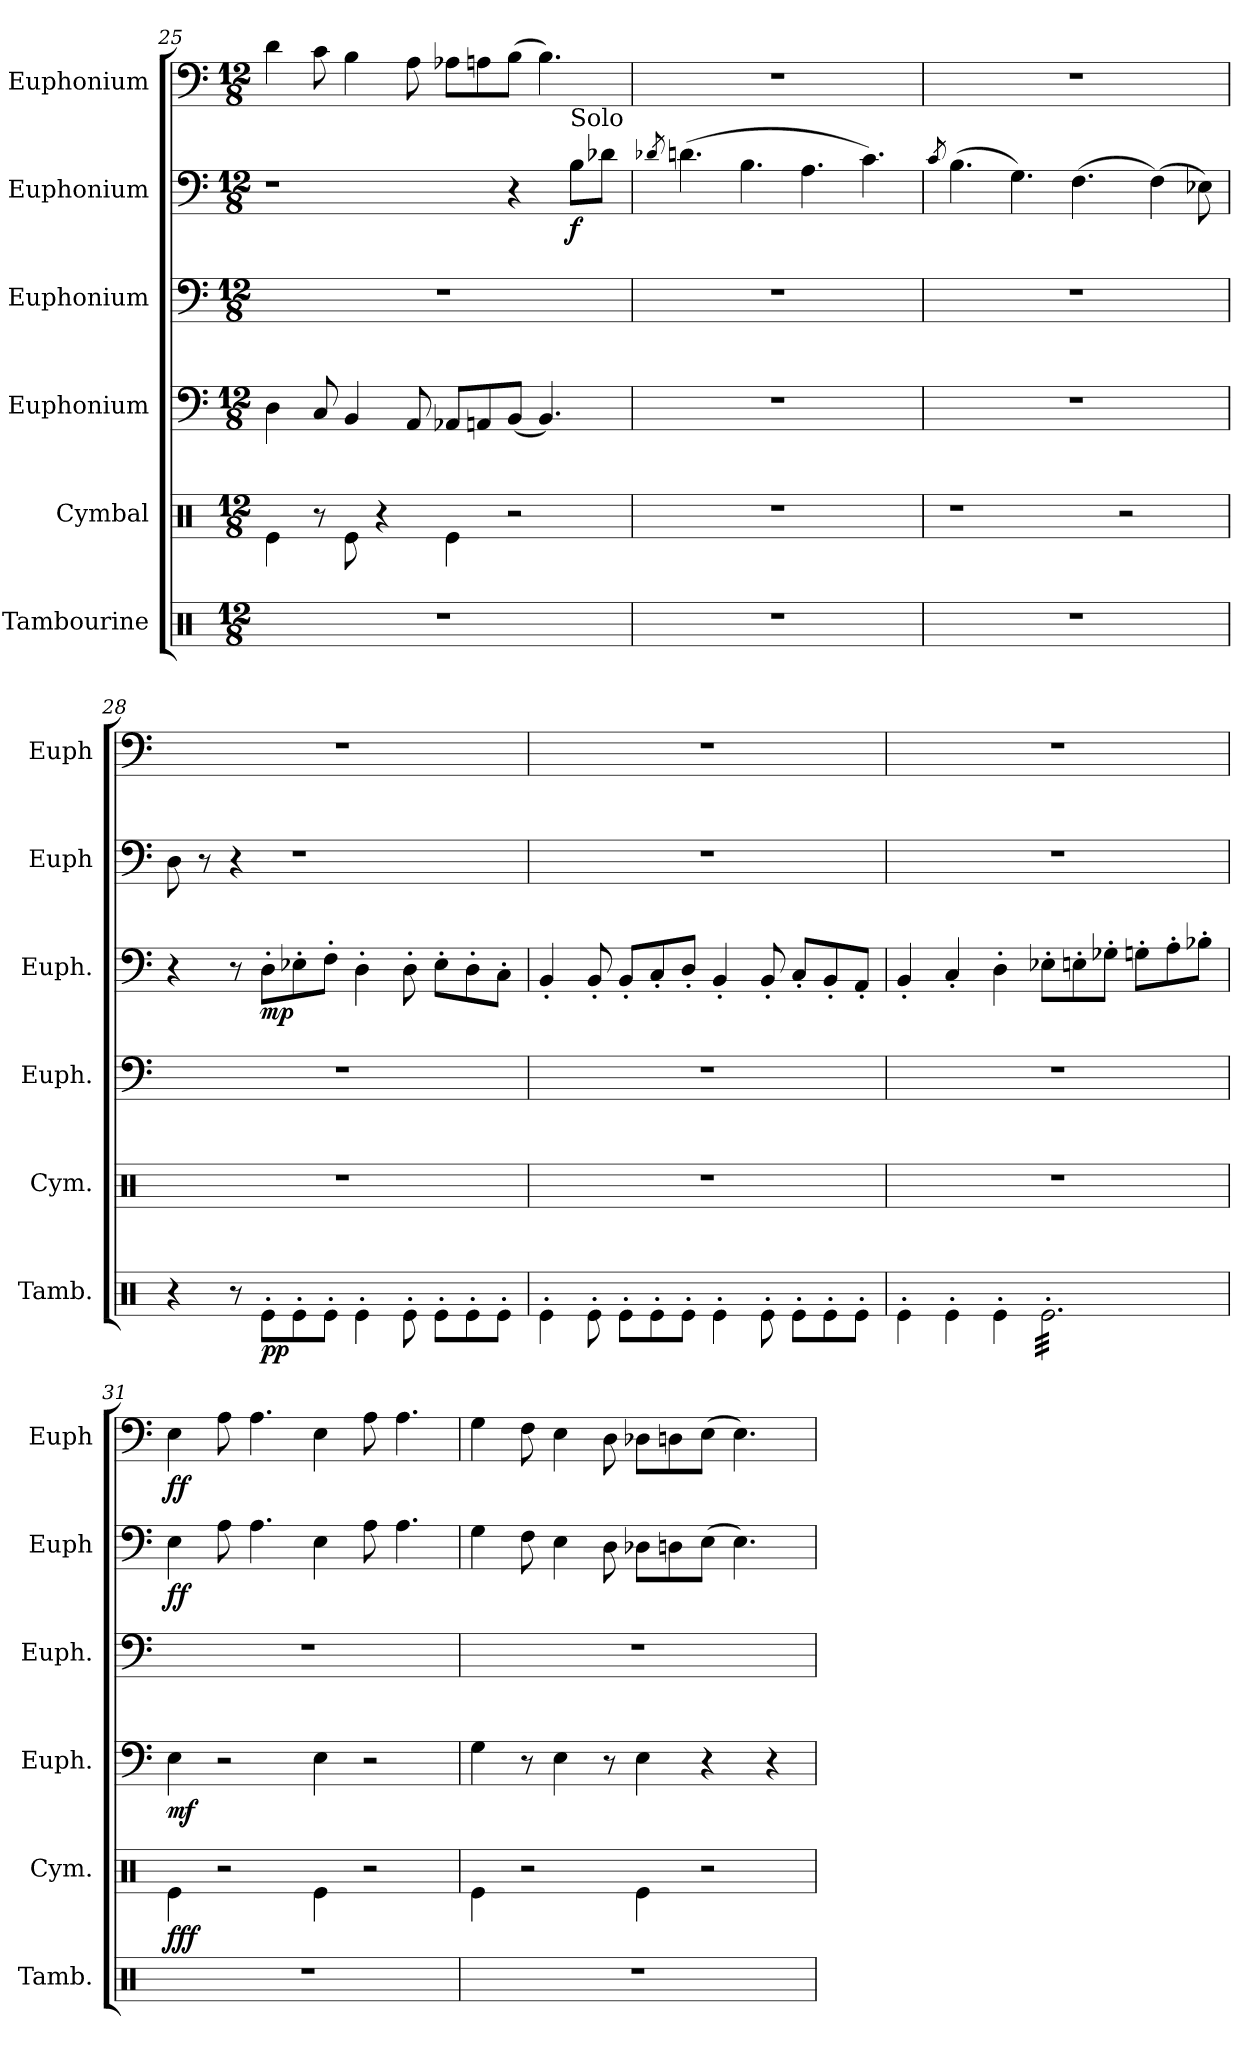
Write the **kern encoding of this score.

**kern	**dynam	**kern	**dynam	**kern	**dynam	**kern	**dynam	**kern	**dynam	**kern	**dynam
*part6	*part6	*part5	*part5	*part4	*part4	*part3	*part3	*part2	*part2	*part1	*part1
*staff6	*staff6	*staff5	*staff5	*staff4	*staff4	*staff3	*staff3	*staff2	*staff2	*staff1	*staff1
*I"Tambourine	*	*I"Cymbal	*	*I"Euphonium	*	*I"Euphonium	*	*I"Euphonium	*	*I"Euphonium	*
*I'Tamb.	*	*I'Cym.	*	*I'Euph.	*	*I'Euph.	*	*I'Euph	*	*I'Euph	*
!!LO:PB:g=z
*clefX	*	*clefX	*	*clefF4	*	*clefF4	*	*clefF4	*	*clefF4	*
*k[]	*	*k[]	*	*k[]	*	*k[]	*	*k[]	*	*k[]	*
*M12/8	*	*M12/8	*	*M12/8	*	*M12/8	*	*M12/8	*	*M12/8	*
=25	=25	=25	=25	=25	=25	=25	=25	=25	=25	=25	=25
1.r	.	4Re\	.	4D\	.	1.r	.	1r	.	4d\	.
.	.	8r	.	8C/	.	.	.	.	.	8c\	.
.	.	8Re\	.	4BB/	.	.	.	.	.	4B\	.
.	.	4r	.	.	.	.	.	.	.	.	.
.	.	.	.	8AA/	.	.	.	.	.	8A\	.
.	.	4Re\	.	8AA-X/L	.	.	.	.	.	8A-X\L	.
.	.	.	.	8AAn/	.	.	.	.	.	8An\	.
.	.	2r	.	(<8BB/J	.	.	.	4r	.	(>8B\J	.
.	.	.	.	4.BB/)	.	.	.	.	.	4.B\)	.
!	!	!	!	!	!	!	!	!LO:TX:a:t=Solo	!	!	!
!	!	!	!	!	!	!	!	!	!LO:DY:b	!	!
.	.	.	.	.	.	.	.	8B\L	f	.	.
.	.	.	.	.	.	.	.	8d-X\J	.	.	.
=26	=26	=26	=26	=26	=26	=26	=26	=26	=26	=26	=26
.	.	.	.	.	.	.	.	8qd-X/	.	.	.
1.r	.	1.r	.	1.r	.	1.r	.	(>4.dn\	.	1.r	.
.	.	.	.	.	.	.	.	4.B\	.	.	.
.	.	.	.	.	.	.	.	4.A\	.	.	.
.	.	.	.	.	.	.	.	4.c\)	.	.	.
=27	=27	=27	=27	=27	=27	=27	=27	=27	=27	=27	=27
.	.	.	.	.	.	.	.	8qc/	.	.	.
1.r	.	1r	.	1.r	.	1.r	.	(>4.B\	.	1.r	.
.	.	.	.	.	.	.	.	4.G\)	.	.	.
.	.	.	.	.	.	.	.	(>4.F\	.	.	.
.	.	2r	.	.	.	.	.	.	.	.	.
.	.	.	.	.	.	.	.	(>4F\)	.	.	.
.	.	.	.	.	.	.	.	8E-X\)	.	.	.
!!LO:LB:g=z
=28	=28	=28	=28	=28	=28	=28	=28	=28	=28	=28	=28
4r	.	1.r	.	1.r	.	4r	.	8D\	.	1.r	.
.	.	.	.	.	.	.	.	8r	.	.	.
8r	.	.	.	.	.	8r	.	4r	.	.	.
!	!LO:DY:b	!	!	!	!	!	!LO:DY:b	!	!	!	!
8Re'\L	pp	.	.	.	.	8D'\L	mp	.	.	.	.
8Re'\	.	.	.	.	.	8E-X'\	.	1r	.	.	.
8Re'\J	.	.	.	.	.	8F'\J	.	.	.	.	.
4Re'\	.	.	.	.	.	4D'\	.	.	.	.	.
8Re'\	.	.	.	.	.	8D'\	.	.	.	.	.
8Re'\L	.	.	.	.	.	8E-'\L	.	.	.	.	.
8Re'\	.	.	.	.	.	8D'\	.	.	.	.	.
8Re'\J	.	.	.	.	.	8C'\J	.	.	.	.	.
=29	=29	=29	=29	=29	=29	=29	=29	=29	=29	=29	=29
4Re'\	.	1.r	.	1.r	.	4BB'/	.	1.r	.	1.r	.
8Re'\	.	.	.	.	.	8BB'/	.	.	.	.	.
8Re'\L	.	.	.	.	.	8BB'/L	.	.	.	.	.
8Re'\	.	.	.	.	.	8C'/	.	.	.	.	.
8Re'\J	.	.	.	.	.	8D'/J	.	.	.	.	.
4Re'\	.	.	.	.	.	4BB'/	.	.	.	.	.
8Re'\	.	.	.	.	.	8BB'/	.	.	.	.	.
8Re'\L	.	.	.	.	.	8C'/L	.	.	.	.	.
8Re'\	.	.	.	.	.	8BB'/	.	.	.	.	.
8Re'\J	.	.	.	.	.	8AA'/J	.	.	.	.	.
=30	=30	=30	=30	=30	=30	=30	=30	=30	=30	=30	=30
4Re'\	.	1.r	.	1.r	.	4BB'/	.	1.r	.	1.r	.
4Re'\	.	.	.	.	.	4C'/	.	.	.	.	.
4Re'\	.	.	.	.	.	4D'\	.	.	.	.	.
*tremolo	*	*	*	*	*	*	*	*	*	*	*
32Re'\LLL	.	.	.	.	.	8E-X'\L	.	.	.	.	.
32Re'\	.	.	.	.	.	.	.	.	.	.	.
32Re'\	.	.	.	.	.	.	.	.	.	.	.
32Re'\	.	.	.	.	.	.	.	.	.	.	.
32Re'\	.	.	.	.	.	8En'\	.	.	.	.	.
32Re'\	.	.	.	.	.	.	.	.	.	.	.
32Re'\	.	.	.	.	.	.	.	.	.	.	.
32Re'\	.	.	.	.	.	.	.	.	.	.	.
32Re'\	.	.	.	.	.	8G-X'\J	.	.	.	.	.
32Re'\	.	.	.	.	.	.	.	.	.	.	.
32Re'\	.	.	.	.	.	.	.	.	.	.	.
32Re'\	.	.	.	.	.	.	.	.	.	.	.
32Re'\	.	.	.	.	.	8Gn'\L	.	.	.	.	.
32Re'\	.	.	.	.	.	.	.	.	.	.	.
32Re'\	.	.	.	.	.	.	.	.	.	.	.
32Re'\	.	.	.	.	.	.	.	.	.	.	.
32Re'\	.	.	.	.	.	8A'\	.	.	.	.	.
32Re'\	.	.	.	.	.	.	.	.	.	.	.
32Re'\	.	.	.	.	.	.	.	.	.	.	.
32Re'\	.	.	.	.	.	.	.	.	.	.	.
32Re'\	.	.	.	.	.	8B-X'\J	.	.	.	.	.
32Re'\	.	.	.	.	.	.	.	.	.	.	.
32Re'\	.	.	.	.	.	.	.	.	.	.	.
32Re'\JJJ	.	.	.	.	.	.	.	.	.	.	.
*Xtremolo	*	*	*	*	*	*	*	*	*	*	*
!!LO:PB:g=z
=31	=31	=31	=31	=31	=31	=31	=31	=31	=31	=31	=31
!	!	!	!LO:DY:b	!	!LO:DY:b	!	!	!	!LO:DY:b	!	!LO:DY:b
1.r	.	4Re\	fff	4E\	mf	1.r	.	4E\	ff	4E\	ff
.	.	2r	.	2r	.	.	.	8A\	.	8A\	.
.	.	.	.	.	.	.	.	4.A\	.	4.A\	.
.	.	4Re\	.	4E\	.	.	.	4E\	.	4E\	.
.	.	2r	.	2r	.	.	.	8A\	.	8A\	.
.	.	.	.	.	.	.	.	4.A\	.	4.A\	.
=32	=32	=32	=32	=32	=32	=32	=32	=32	=32	=32	=32
1.r	.	4Re\	.	4G\	.	1.r	.	4G\	.	4G\	.
.	.	2r	.	8r	.	.	.	8F\	.	8F\	.
.	.	.	.	4E\	.	.	.	4E\	.	4E\	.
.	.	.	.	8r	.	.	.	8D\	.	8D\	.
.	.	4Re\	.	4E\	.	.	.	8D-X\L	.	8D-X\L	.
.	.	.	.	.	.	.	.	8Dn\	.	8Dn\	.
.	.	2r	.	4r	.	.	.	(>8E\J	.	(>8E\J	.
.	.	.	.	.	.	.	.	4.E\)	.	4.E\)	.
.	.	.	.	4r	.	.	.	.	.	.	.
=	=	=	=	=	=	=	=	=	=	=	=
*-	*-	*-	*-	*-	*-	*-	*-	*-	*-	*-	*-
